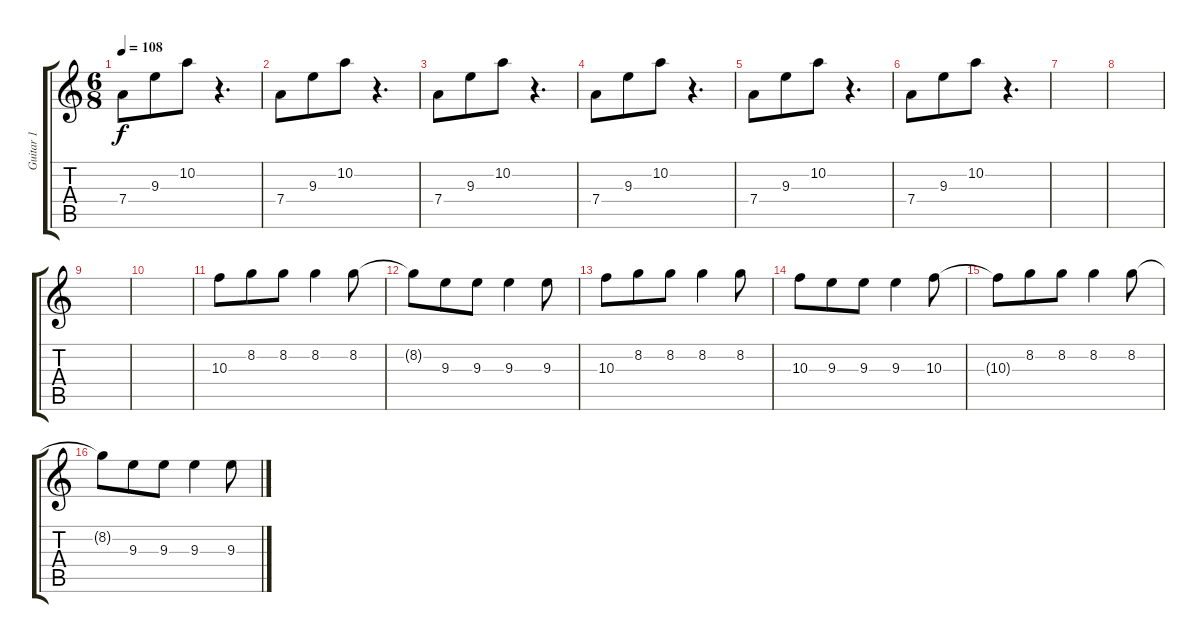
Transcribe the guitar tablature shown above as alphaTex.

\track ("Guitar 1" "Guitar 1") {instrument overdrivenguitar}
\staff {score tabs}
\tuning (E4 B3 G3 D3 A2 E2) {hide}
\ts (6 8)
\tempo 108
\clef g2
\ks c
7.4.8{dy f} 9.3.8 10.2.8 r.4{d} |
7.4.8 9.3.8 10.2.8 r.4{d} |
7.4.8 9.3.8 10.2.8 r.4{d} |
7.4.8 9.3.8 10.2.8 r.4{d} |
7.4.8 9.3.8 10.2.8 r.4{d} |
7.4.8 9.3.8 10.2.8 r.4{d} |
|
|
|
|
10.3.8{volume 6} 8.2.8 8.2.8 8.2.4 8.2.8 |
8.2{t}.8 9.3.8 9.3.8 9.3.4 9.3.8 |
10.3.8 8.2.8 8.2.8 8.2.4 8.2.8 |
10.3.8 9.3.8 9.3.8 9.3.4 10.3.8 |
10.3{t}.8{volume 6} 8.2.8 8.2.8 8.2.4 8.2.8 |
8.2{t}.8 9.3.8 9.3.8 9.3.4 9.3.8
